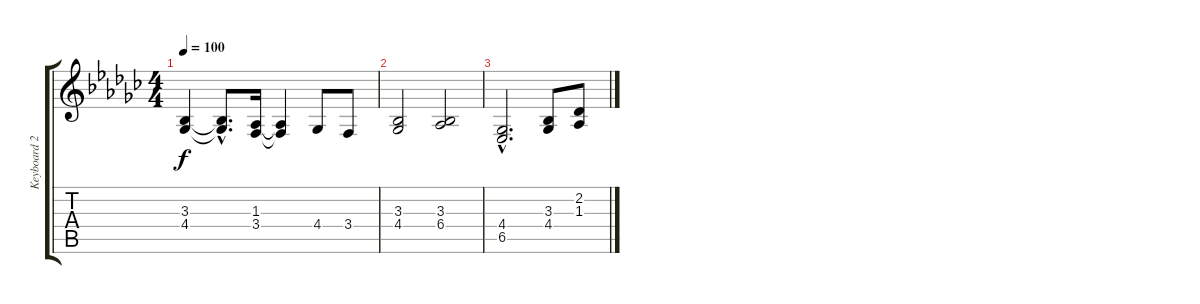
\track ("Keyboard 2" "Keyboard 2") {instrument lead2sawtooth}
\staff {score tabs}
\tuning (E4 B3 G3 D3 A2 E2) {hide}
\ts (4 4)
\tempo 100
\clef g2
\ks gb
(3.3 4.4).4{dy f} (3.3{hac t} 4.4{hac t}).8{d} (1.3 3.4).16 (1.3{t} 3.4{t}).4 4.4.8 3.4.8 |
(3.3 4.4).2 (3.3 6.4).2 |
(4.4{hac} 6.5{hac}).2{d} (3.3 4.4).8 (2.2 1.3).8
